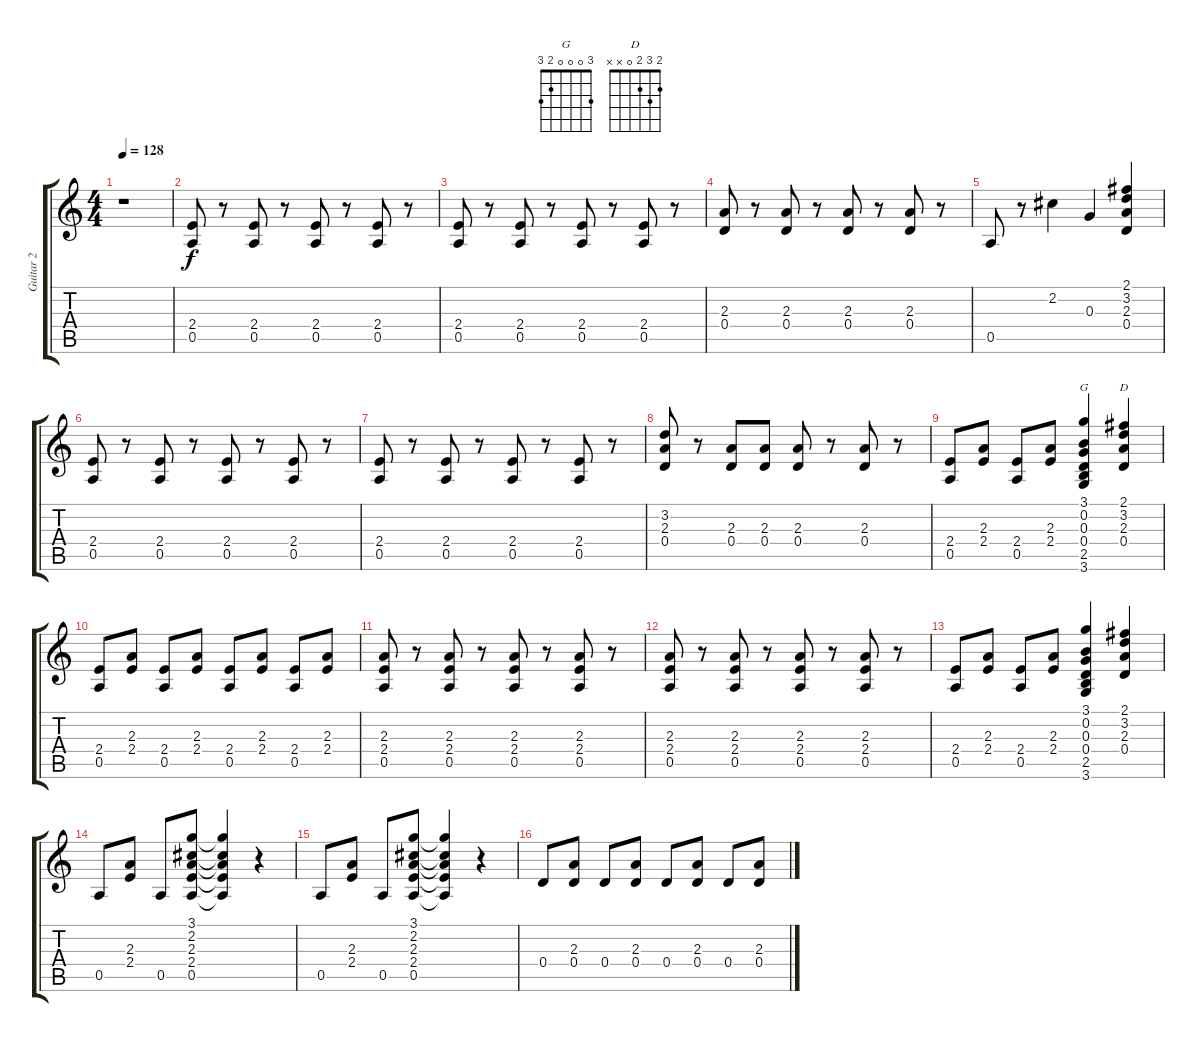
\track ("Guitar 2" "Guitar 2") {instrument electricguitarclean}
\staff {score tabs}
\tuning (E4 B3 G3 D3 A2 E2) {hide}
\chord ("G" 3 0 0 0 2 3)
\chord ("D" 2 3 2 0 x x)
\ts (4 4)
\tempo 128
\clef g2
\ks c
r.1{dy f} |
(2.4 0.5).8 r.8 (2.4 0.5).8 r.8 (2.4 0.5).8 r.8 (2.4 0.5).8 r.8 |
(2.4 0.5).8 r.8 (2.4 0.5).8 r.8 (2.4 0.5).8 r.8 (2.4 0.5).8 r.8 |
(2.3 0.4).8 r.8 (2.3 0.4).8 r.8 (2.3 0.4).8 r.8 (2.3 0.4).8 r.8 |
0.5.8 r.8 2.2.4 0.3.4 (2.1 3.2 2.3 0.4).4 |
(2.4 0.5).8 r.8 (2.4 0.5).8 r.8 (2.4 0.5).8 r.8 (2.4 0.5).8 r.8 |
(2.4 0.5).8 r.8 (2.4 0.5).8 r.8 (2.4 0.5).8 r.8 (2.4 0.5).8 r.8 |
(3.2 2.3 0.4).8 r.8 (2.3 0.4).8 (2.3 0.4).8 (2.3 0.4).8 r.8 (2.3 0.4).8 r.8 |
(2.4 0.5).8 (2.3 2.4).8 (2.4 0.5).8 (2.3 2.4).8 (3.1 0.2 0.3 0.4 2.5 3.6).4{ch "G"} (2.1 3.2 2.3 0.4).4{ch "D"} |
(2.4 0.5).8 (2.3 2.4).8 (2.4 0.5).8 (2.3 2.4).8 (2.4 0.5).8 (2.3 2.4).8 (2.4 0.5).8 (2.3 2.4).8 |
(2.3 2.4 0.5).8 r.8 (2.3 2.4 0.5).8 r.8 (2.3 2.4 0.5).8 r.8 (2.3 2.4 0.5).8 r.8 |
(2.3 2.4 0.5).8 r.8 (2.3 2.4 0.5).8 r.8 (2.3 2.4 0.5).8 r.8 (2.3 2.4 0.5).8 r.8 |
(2.4 0.5).8 (2.3 2.4).8 (2.4 0.5).8 (2.3 2.4).8 (3.1 0.2 0.3 0.4 2.5 3.6).4 (2.1 3.2 2.3 0.4).4 |
0.5.8 (2.3 2.4).8 0.5.8 (3.1 2.2 2.3 2.4 0.5).8 (3.1{t} 2.2{t} 2.3{t} 2.4{t} 0.5{t}).4 r.4 |
0.5.8 (2.3 2.4).8 0.5.8 (3.1 2.2 2.3 2.4 0.5).8 (3.1{t} 2.2{t} 2.3{t} 2.4{t} 0.5{t}).4 r.4 |
0.4.8 (2.3 0.4).8 0.4.8 (2.3 0.4).8 0.4.8 (2.3 0.4).8 0.4.8 (2.3 0.4).8
